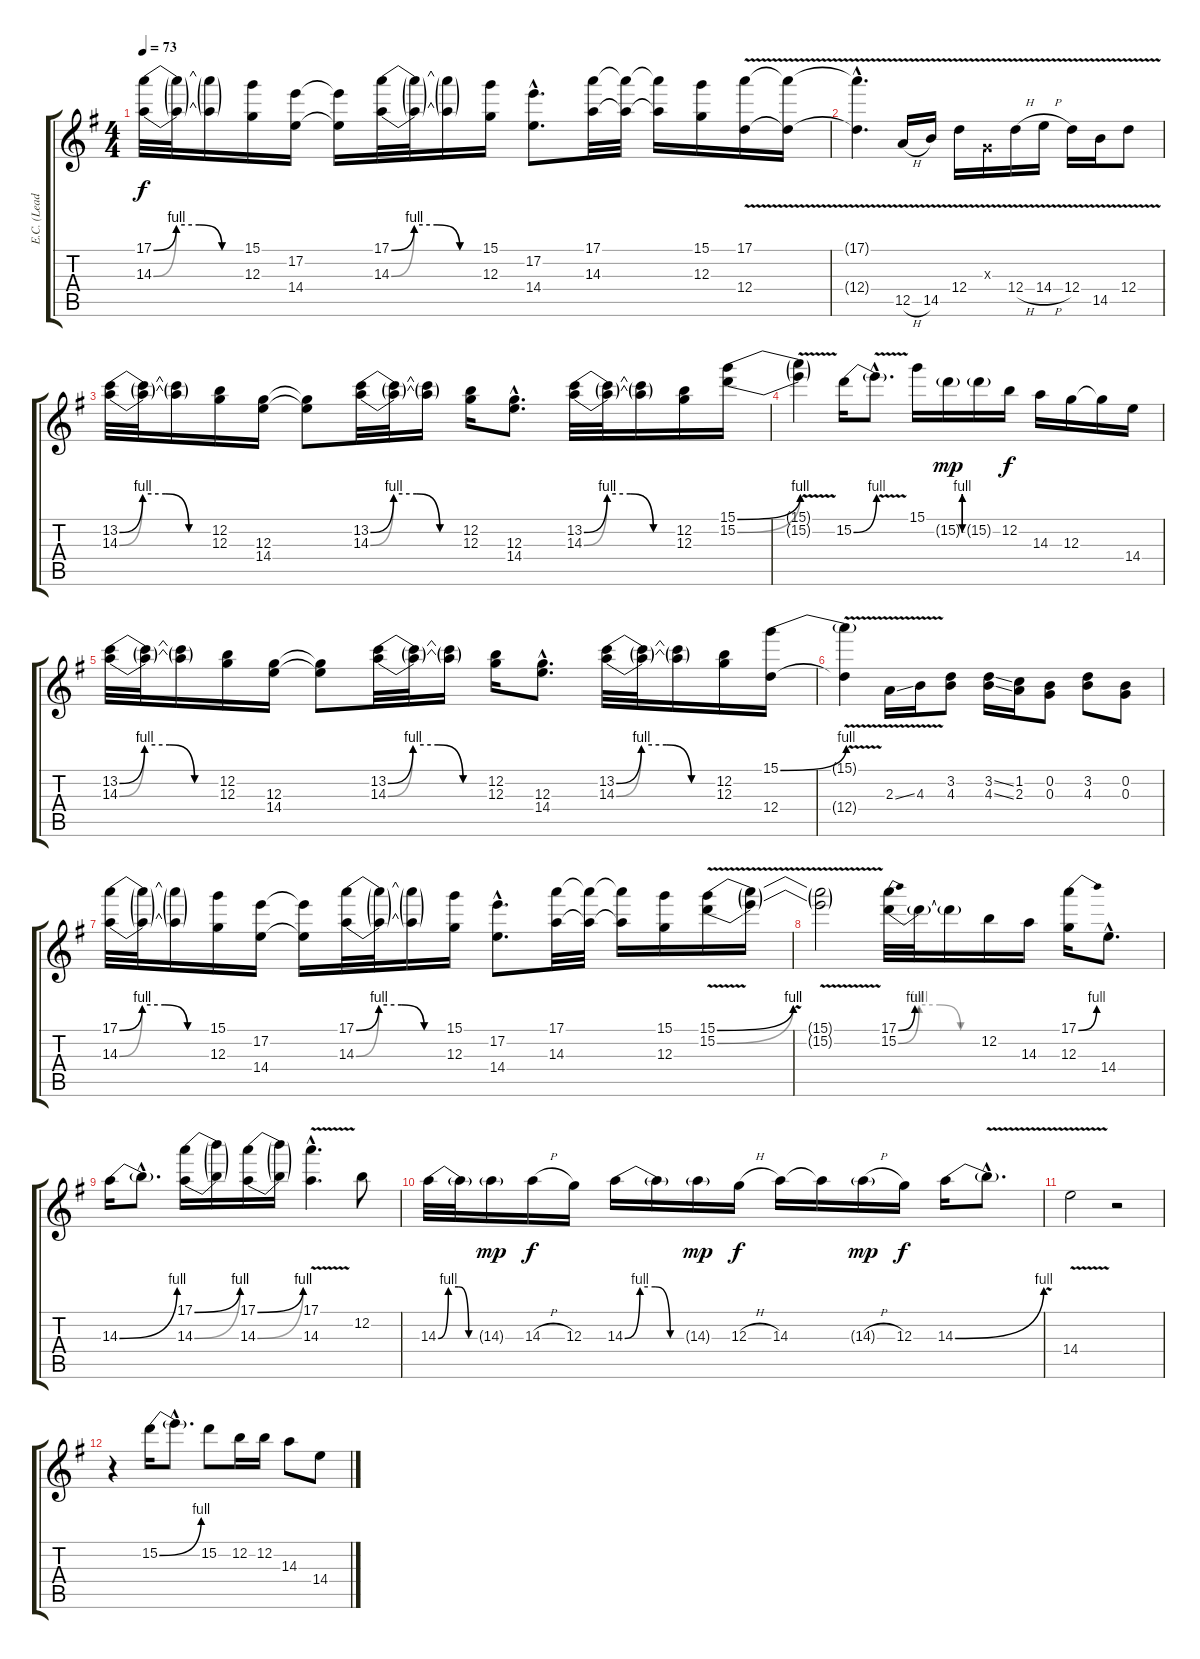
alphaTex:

\track ("E.C. (Lead)" "E.C. (Lead") {instrument electricguitarclean}
\staff {score tabs}
\tuning (E4 B3 G3 D3 A2 E2) {hide}
\ts (4 4)
\tempo 73
\clef g2
\ks g
(17.1{be (custom 0 0 15 4 30 4 45 0 60 0)} 14.3{be (custom 0 0 15 4 30 4 45 0 60 0)}).32{dy f} (17.1{t} 14.3{t}).32 (17.1{t} 14.3{t}).16 (15.1 12.3).16 (17.2 14.4).16 (17.2{t} 14.4{t}).16 (17.1{be (custom 0 0 15 4 30 4 45 0 60 0)} 14.3{be (custom 0 0 15 4 30 4 45 0 60 0)}).32 (17.1{t} 14.3{t}).32 (17.1{t} 14.3{t}).16 (15.1 12.3).16 (17.2{hac} 14.4{hac}).8{d} (17.1 14.3).32 (17.1{t} 14.3{t}).32 (17.1{t} 14.3{t}).16 (15.1 12.3).16 (17.1{v} 12.4{v}).16 (17.1{v t} 12.4{v t}).16 |
(17.1{v hac t} 12.4{v hac t}).4{d} 12.5{v h}.16 14.5{v}.16 12.4{v}.16 0.3{v x}.16 12.4{v h}.16 14.4{v h}.16 12.4{v}.16 14.5{v}.16 12.4{v}.8 |
(13.2{be (custom 0 0 15 4 30 4 45 0 60 0)} 14.3{be (custom 0 0 15 4 30 4 45 0 60 0)}).32 (13.2{t} 14.3{t}).32 (13.2{t} 14.3{t}).16 (12.2 12.3).16 (12.3 14.4).16 (12.3{t} 14.4{t}).8 (13.2{be (custom 0 0 15 4 30 4 45 0 60 0)} 14.3{be (custom 0 0 15 4 30 4 45 0 60 0)}).32 (13.2{t} 14.3{t}).32 (13.2{t} 14.3{t}).16 (12.2 12.3).16 (12.3{hac} 14.4{hac}).8{d} (13.2{be (custom 0 0 15 4 30 4 45 0 60 0)} 14.3{be (custom 0 0 15 4 30 4 45 0 60 0)}).32 (13.2{t} 14.3{t}).32 (13.2{t} 14.3{t}).16 (12.2 12.3).16 (15.1{be (bend 0 0 60 4)} 15.2{be (bend 0 0 60 4)}).16 |
(15.1{v t} 15.2{v t}).4 15.2{be (bend 0 0 60 4)}.16 15.2{v hac t}.8{d} 15.1.16 15.2{be (custom 0 0 15 4 30 4 45 0 60 0) g}.16{dy mp} 15.2{g}.16 12.2.16{dy f} 14.3.16 12.3.16 12.3{t}.16 14.4.16 |
(13.2{be (custom 0 0 15 4 30 4 45 0 60 0)} 14.3{be (custom 0 0 15 4 30 4 45 0 60 0)}).32 (13.2{t} 14.3{t}).32 (13.2{t} 14.3{t}).16 (12.2 12.3).16 (12.3 14.4).16 (12.3{t} 14.4{t}).8 (13.2{be (custom 0 0 15 4 30 4 45 0 60 0)} 14.3{be (custom 0 0 15 4 30 4 45 0 60 0)}).32 (13.2{t} 14.3{t}).32 (13.2{t} 14.3{t}).16 (12.2 12.3).16 (12.3{hac} 14.4{hac}).8{d} (13.2{be (custom 0 0 15 4 30 4 45 0 60 0)} 14.3{be (custom 0 0 15 4 30 4 45 0 60 0)}).32 (13.2{t} 14.3{t}).32 (13.2{t} 14.3{t}).16 (12.2 12.3).16 (15.1{be (bend 0 0 60 4)} 12.4).16 |
(15.1{v t} 12.4{v t}).4 2.3{v ss}.16 4.3{v}.16 (3.2 4.3).8 (3.2{ss} 4.3{ss}).16 (1.2 2.3).16 (0.2 0.3).8 (3.2 4.3).8 (0.2 0.3).8 |
(17.1{be (custom 0 0 15 4 30 4 45 0 60 0)} 14.3{be (custom 0 0 15 4 30 4 45 0 60 0)}).32 (17.1{t} 14.3{t}).32 (17.1{t} 14.3{t}).16 (15.1 12.3).16 (17.2 14.4).16 (17.2{t} 14.4{t}).16 (17.1{be (custom 0 0 15 4 30 4 45 0 60 0)} 14.3{be (custom 0 0 15 4 30 4 45 0 60 0)}).32 (17.1{t} 14.3{t}).32 (17.1{t} 14.3{t}).16 (15.1 12.3).16 (17.2{hac} 14.4{hac}).8{d} (17.1 14.3).32 (17.1{t} 14.3{t}).32 (17.1{t} 14.3{t}).16 (15.1 12.3).16 (15.1{be (bend 0 0 60 4) v} 15.2{be (bend 0 0 60 4) v}).16 (15.1{v t} 15.2{v t}).16 |
(15.1{v t} 15.2{v t}).2 (17.1{be (bend 0 0 60 4)} 15.2{be (custom 0 0 15 4 30 4 45 0 60 0)}).32 15.2{t}.32 15.2{t}.16 12.2.16 14.3.16 (17.1{be (bend 0 0 60 4)} 12.3).16 14.4{hac}.8{d} |
14.3{be (bend 0 0 60 4)}.16 14.3{hac t}.8{d} (17.1{be (bend 0 0 60 4)} 14.3{be (bend 0 0 60 4)}).16 (17.1{t} 14.3{t}).16 (17.1{be (bend 0 0 60 4)} 14.3{be (bend 0 0 60 4)}).16 (17.1{t} 14.3{t}).16 (17.1{v hac} 14.3{v hac}).4{d} 12.2.8 |
14.3{be (custom 0 0 15 4 30 4 45 0 60 0)}.32 14.3{t}.32 14.3{g}.16{dy mp} 14.3{h}.16{dy f} 12.3.16 14.3{be (custom 0 0 15 4 30 4 45 0 60 0)}.16 14.3{t}.16 14.3{g}.16{dy mp} 12.3{h}.16{dy f} 14.3.16 14.3{t}.16 14.3{h g}.16{dy mp} 12.3.16{dy f} 14.3{be (bend 0 0 60 4)}.16 14.3{v hac t}.8{d} |
14.4{v}.2 r.2 |
r.4 15.2{be (bend 0 0 60 4)}.16 15.2{hac t}.8{d} 15.2.8 12.2.16 12.2.16 14.3.8 14.4.8
